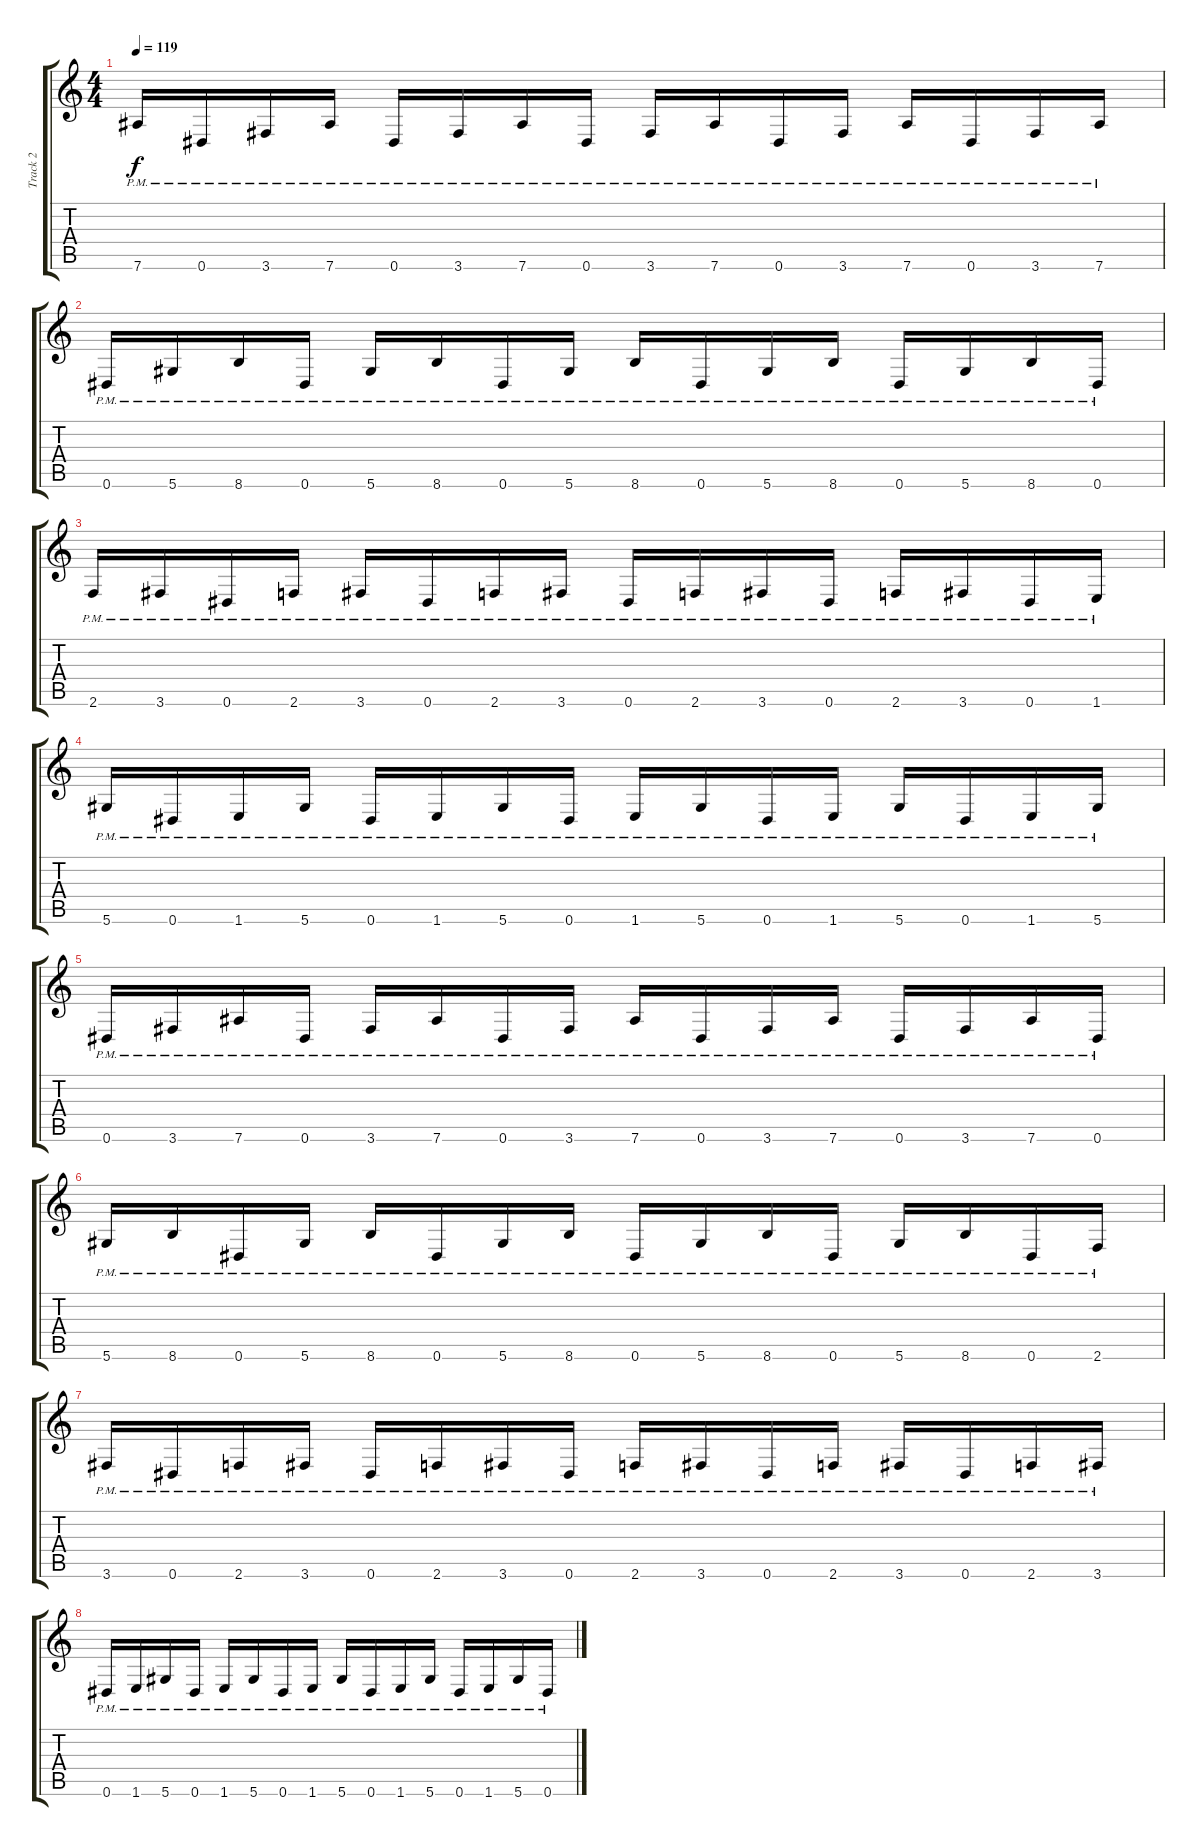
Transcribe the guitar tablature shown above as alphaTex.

\track ("Track 2" "Track 2") {instrument overdrivenguitar}
\staff {score tabs}
\tuning (Eb4 Bb3 Gb3 Db3 Ab2 Eb2) {hide}
\ts (4 4)
\tempo 119
\clef g2
\ks c
7.6{pm}.16{dy f} 0.6{pm}.16 3.6{pm}.16 7.6{pm}.16 0.6{pm}.16 3.6{pm}.16 7.6{pm}.16 0.6{pm}.16 3.6{pm}.16 7.6{pm}.16 0.6{pm}.16 3.6{pm}.16 7.6{pm}.16 0.6{pm}.16 3.6{pm}.16 7.6{pm}.16 |
0.6{pm}.16 5.6{pm}.16 8.6{pm}.16 0.6{pm}.16 5.6{pm}.16 8.6{pm}.16 0.6{pm}.16 5.6{pm}.16 8.6{pm}.16 0.6{pm}.16 5.6{pm}.16 8.6{pm}.16 0.6{pm}.16 5.6{pm}.16 8.6{pm}.16 0.6{pm}.16 |
2.6{pm}.16 3.6{pm}.16 0.6{pm}.16 2.6{pm}.16 3.6{pm}.16 0.6{pm}.16 2.6{pm}.16 3.6{pm}.16 0.6{pm}.16 2.6{pm}.16 3.6{pm}.16 0.6{pm}.16 2.6{pm}.16 3.6{pm}.16 0.6{pm}.16 1.6{pm}.16 |
5.6{pm}.16 0.6{pm}.16 1.6{pm}.16 5.6{pm}.16 0.6{pm}.16 1.6{pm}.16 5.6{pm}.16 0.6{pm}.16 1.6{pm}.16 5.6{pm}.16 0.6{pm}.16 1.6{pm}.16 5.6{pm}.16 0.6{pm}.16 1.6{pm}.16 5.6{pm}.16 |
0.6{pm}.16 3.6{pm}.16 7.6{pm}.16 0.6{pm}.16 3.6{pm}.16 7.6{pm}.16 0.6{pm}.16 3.6{pm}.16 7.6{pm}.16 0.6{pm}.16 3.6{pm}.16 7.6{pm}.16 0.6{pm}.16 3.6{pm}.16 7.6{pm}.16 0.6{pm}.16 |
5.6{pm}.16 8.6{pm}.16 0.6{pm}.16 5.6{pm}.16 8.6{pm}.16 0.6{pm}.16 5.6{pm}.16 8.6{pm}.16 0.6{pm}.16 5.6{pm}.16 8.6{pm}.16 0.6{pm}.16 5.6{pm}.16 8.6{pm}.16 0.6{pm}.16 2.6{pm}.16 |
3.6{pm}.16 0.6{pm}.16 2.6{pm}.16 3.6{pm}.16 0.6{pm}.16 2.6{pm}.16 3.6{pm}.16 0.6{pm}.16 2.6{pm}.16 3.6{pm}.16 0.6{pm}.16 2.6{pm}.16 3.6{pm}.16 0.6{pm}.16 2.6{pm}.16 3.6{pm}.16 |
0.6{pm}.16 1.6{pm}.16 5.6{pm}.16 0.6{pm}.16 1.6{pm}.16 5.6{pm}.16 0.6{pm}.16 1.6{pm}.16 5.6{pm}.16 0.6{pm}.16 1.6{pm}.16 5.6{pm}.16 0.6{pm}.16 1.6{pm}.16 5.6{pm}.16 0.6{pm}.16
